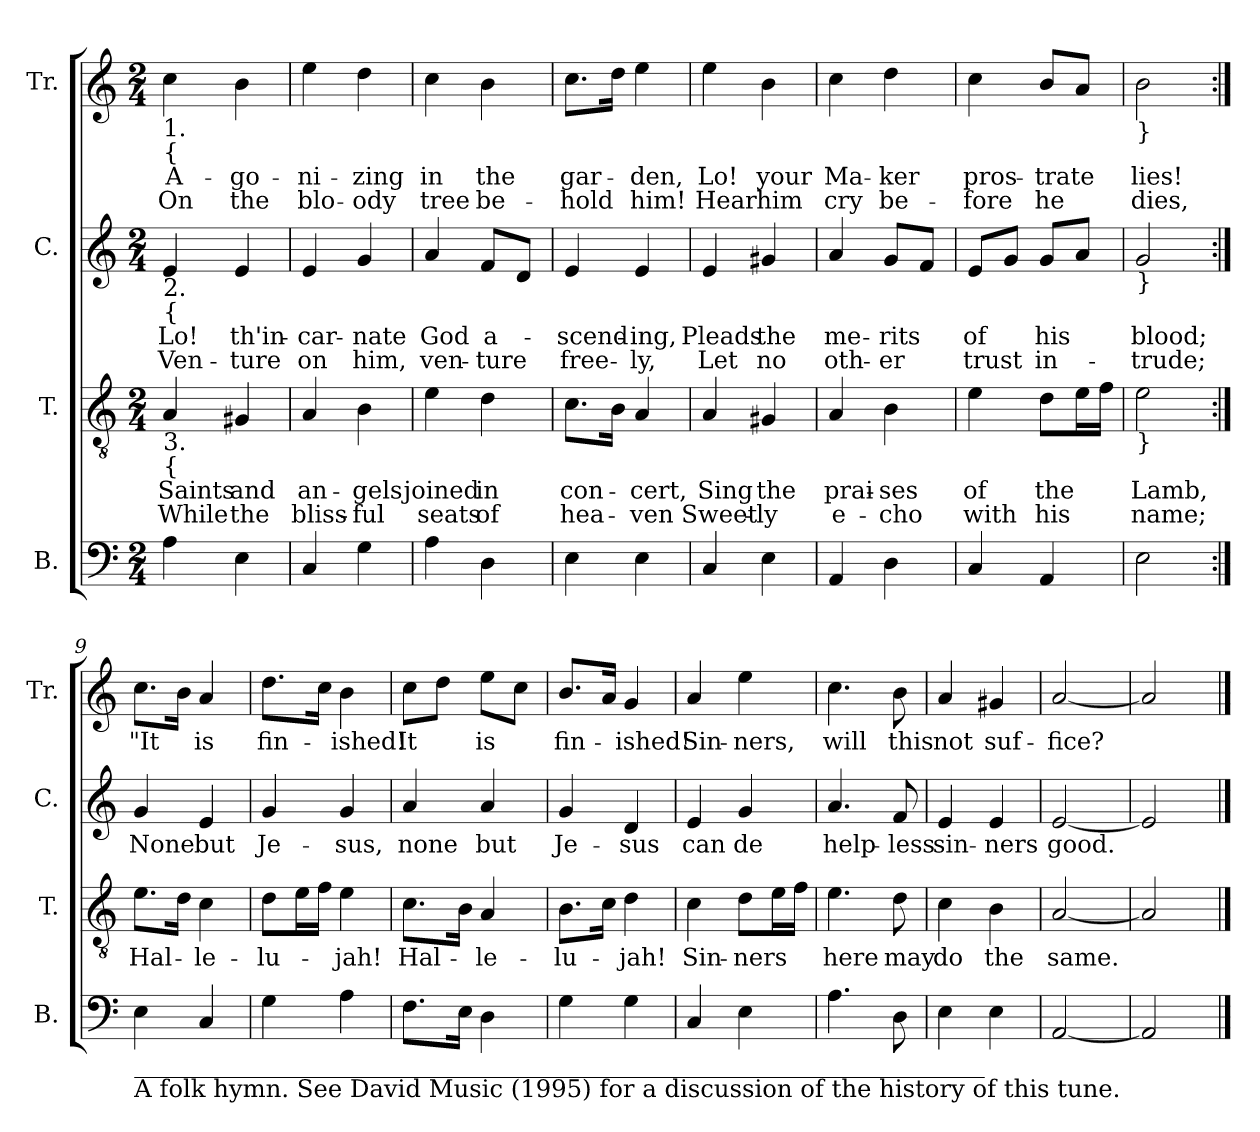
**kern	**kern	**text	**text	**kern	**text	**text	**kern	**text	**text
*part4	*part3	*part3	*part3	*part2	*part2	*part2	*part1	*part1	*part1
*staff4	*staff3	*staff3	*staff3	*staff2	*staff2	*staff2	*staff1	*staff1	*staff1
*I"B.	*I"T.	*	*	*I"C.	*	*	*I"Tr.	*	*
*I'B.	*I'T.	*	*	*I'C.	*	*	*I'Tr.	*	*
*clefF4	*clefGv2	*	*	*clefG2	*	*	*clefG2	*	*
*k[]	*k[]	*	*	*k[]	*	*	*k[]	*	*
*M2/4	*M2/4	*	*	*M2/4	*	*	*M2/4	*	*
*MM90	*MM90	*	*	*MM90	*	*	*MM90	*	*
=1	=1	=1	=1	=1	=1	=1	=1	=1	=1
!	!	!	!	!	!	!	!LO:TX:b:t=1.	!	!
!	!	!	!	!	!	!	!LO:TX:b:t={	!	!
!	!	!	!	!LO:TX:b:t=2.	!	!	!	!	!
!	!	!	!	!LO:TX:b:t={	!	!	!	!	!
!	!LO:TX:b:t=3.	!	!	!	!	!	!	!	!
!	!LO:TX:b:t={	!	!	!	!	!	!	!	!
!	!	!LO:LY:b	!LO:LY:b	!	!LO:LY:b	!LO:LY:b	!	!LO:LY:b	!LO:LY:b
4A\	4A/	Saints	While	4e/	Lo!	Ven-	4cc\	A-	On
!	!	!LO:LY:b	!LO:LY:b	!	!LO:LY:b	!LO:LY:b	!	!LO:LY:b	!LO:LY:b
4E\	4G#X/	and	the	4e/	th'in-	-ture	4b\	-go-	the
=2	=2	=2	=2	=2	=2	=2	=2	=2	=2
!	!	!LO:LY:b	!LO:LY:b	!	!LO:LY:b	!LO:LY:b	!	!LO:LY:b	!LO:LY:b
4C/	4A/	an-	bliss-	4e/	-car-	on	4ee\	-ni-	blo-
!	!	!LO:LY:b	!LO:LY:b	!	!LO:LY:b	!LO:LY:b	!	!LO:LY:b	!LO:LY:b
4G\	4B\	-gels	-ful	4g/	-nate	him,	4dd\	-zing	-ody
=3	=3	=3	=3	=3	=3	=3	=3	=3	=3
!	!	!LO:LY:b	!LO:LY:b	!	!LO:LY:b	!LO:LY:b	!	!LO:LY:b	!LO:LY:b
4A\	4e\	joined	seats	4a/	God	ven-	4cc\	in	tree
!	!	!LO:LY:b	!LO:LY:b	!	!LO:LY:b	!LO:LY:b	!	!LO:LY:b	!LO:LY:b
4D\	4d\	in	of	8f/L	a-	-ture	4b\	the	be-
.	.	.	.	8d/J	.	.	.	.	.
=4	=4	=4	=4	=4	=4	=4	=4	=4	=4
!	!	!LO:LY:b	!LO:LY:b	!	!LO:LY:b	!LO:LY:b	!	!LO:LY:b	!LO:LY:b
4E\	8.c\L	con-	hea-	4e/	-scend-	free-	8.cc\L	gar-	-hold
.	16B\Jk	.	.	.	.	.	16dd\Jk	.	.
!	!	!LO:LY:b	!LO:LY:b	!	!LO:LY:b	!LO:LY:b	!	!LO:LY:b	!LO:LY:b
4E\	4A/	-cert,	-ven	4e/	-ing,	-ly,	4ee\	-den,	him!
=5	=5	=5	=5	=5	=5	=5	=5	=5	=5
!	!	!LO:LY:b	!LO:LY:b	!	!LO:LY:b	!LO:LY:b	!	!LO:LY:b	!LO:LY:b
4C/	4A/	Sing	Sweet-	4e/	Pleads	Let	4ee\	Lo!	Hear
!	!	!LO:LY:b	!LO:LY:b	!	!LO:LY:b	!LO:LY:b	!	!LO:LY:b	!LO:LY:b
4E\	4G#X/	the	-ly	4g#X/	the	no	4b\	your	him
=6	=6	=6	=6	=6	=6	=6	=6	=6	=6
!	!	!LO:LY:b	!LO:LY:b	!	!LO:LY:b	!LO:LY:b	!	!LO:LY:b	!LO:LY:b
4AA/	4A/	prai-	e-	4a/	me-	oth-	4cc\	Ma-	cry
!	!	!LO:LY:b	!LO:LY:b	!	!LO:LY:b	!LO:LY:b	!	!LO:LY:b	!LO:LY:b
4D\	4B\	-ses	-cho	8g/L	-rits	-er	4dd\	-ker	be-
.	.	.	.	8f/J	.	.	.	.	.
=7	=7	=7	=7	=7	=7	=7	=7	=7	=7
!	!	!LO:LY:b	!LO:LY:b	!	!LO:LY:b	!LO:LY:b	!	!LO:LY:b	!LO:LY:b
4C/	4e\	of	with	8e/L	of	trust	4cc\	pros-	-fore
.	.	.	.	8g/J	.	.	.	.	.
!	!	!LO:LY:b	!LO:LY:b	!	!LO:LY:b	!LO:LY:b	!	!LO:LY:b	!LO:LY:b
4AA/	8d\L	the	his	8g/L	his	in-	8b/L	-trate	he
.	16e\L	.	.	8a/J	.	.	8a/J	.	.
.	16f\JJ	.	.	.	.	.	.	.	.
=8	=8	=8	=8	=8	=8	=8	=8	=8	=8
!	!	!	!	!	!	!	!LO:TX:b:t=}	!	!
!	!	!	!	!LO:TX:b:t=}	!	!	!	!	!
!	!LO:TX:b:t=}	!	!	!	!	!	!	!	!
!	!	!LO:LY:b	!LO:LY:b	!	!LO:LY:b	!LO:LY:b	!	!LO:LY:b	!LO:LY:b
2E\	2e\	Lamb,	name;	2g/	blood;	-trude;	2b\	lies!	dies,
!!LO:LB:g=z
=9:|!	=9:|!	=9:|!	=9:|!	=9:|!	=9:|!	=9:|!	=9:|!	=9:|!	=9:|!
!LO:TX:b:t=______________________________________________________________________	!	!	!	!	!	!	!	!	!
!LO:TX:b:t=A folk hymn. See David Music (1995) for a discussion of the history of this tune.	!	!	!	!	!	!	!	!	!
!	!	!LO:LY:b	!	!	!LO:LY:b	!	!	!LO:LY:b	!
4E\	8.e\L	Hal-	.	4g/	None	.	8.cc\L	"It	.
.	16d\Jk	.	.	.	.	.	16b\Jk	.	.
!	!	!LO:LY:b	!	!	!LO:LY:b	!	!	!LO:LY:b	!
4C/	4c\	-le-	.	4e/	but	.	4a/	is	.
=10	=10	=10	=10	=10	=10	=10	=10	=10	=10
!	!	!LO:LY:b	!	!	!LO:LY:b	!	!	!LO:LY:b	!
4G\	8d\L	-lu-	.	4g/	Je-	.	8.dd\L	fin-	.
.	16e\L	.	.	.	.	.	.	.	.
.	16f\JJ	.	.	.	.	.	16cc\Jk	.	.
!	!	!LO:LY:b	!	!	!LO:LY:b	!	!	!LO:LY:b	!
4A\	4e\	-jah!	.	4g/	-sus,	.	4b\	-ished!	.
=11	=11	=11	=11	=11	=11	=11	=11	=11	=11
!	!	!LO:LY:b	!	!	!LO:LY:b	!	!	!LO:LY:b	!
8.F\L	8.c\L	Hal-	.	4a/	none	.	8cc\L	It	.
.	.	.	.	.	.	.	8dd\J	.	.
16E\Jk	16B\Jk	.	.	.	.	.	.	.	.
!	!	!LO:LY:b	!	!	!LO:LY:b	!	!	!LO:LY:b	!
4D\	4A/	-le-	.	4a/	but	.	8ee\L	is	.
.	.	.	.	.	.	.	8cc\J	.	.
=12	=12	=12	=12	=12	=12	=12	=12	=12	=12
!	!	!LO:LY:b	!	!	!LO:LY:b	!	!	!LO:LY:b	!
4G\	8.B\L	-lu-	.	4g/	Je-	.	8.b/L	fin-	.
.	16c\Jk	.	.	.	.	.	16a/Jk	.	.
!	!	!LO:LY:b	!	!	!LO:LY:b	!	!	!LO:LY:b	!
4G\	4d\	-jah!	.	4d/	-sus	.	4g/	-ished!	.
=13	=13	=13	=13	=13	=13	=13	=13	=13	=13
!	!	!LO:LY:b	!	!	!LO:LY:b	!	!	!LO:LY:b	!
4C/	4c\	Sin-	.	4e/	can	.	4a/	Sin-	.
!	!	!LO:LY:b	!	!	!LO:LY:b	!	!	!LO:LY:b	!
4E\	8d\L	-ners	.	4g/	de	.	4ee\	-ners,	.
.	16e\L	.	.	.	.	.	.	.	.
.	16f\JJ	.	.	.	.	.	.	.	.
=14	=14	=14	=14	=14	=14	=14	=14	=14	=14
!	!	!LO:LY:b	!	!	!LO:LY:b	!	!	!LO:LY:b	!
4.A\	4.e\	here	.	4.a/	help-	.	4.cc\	will	.
!	!	!LO:LY:b	!	!	!LO:LY:b	!	!	!LO:LY:b	!
8D\	8d\	may	.	8f/	-less	.	8b\	this	.
=15	=15	=15	=15	=15	=15	=15	=15	=15	=15
!	!	!LO:LY:b	!	!	!LO:LY:b	!	!	!LO:LY:b	!
4E\	4c\	do	.	4e/	sin-	.	4a/	not	.
!	!	!LO:LY:b	!	!	!LO:LY:b	!	!	!LO:LY:b	!
4E\	4B\	the	.	4e/	-ners	.	4g#X/	suf-	.
=16	=16	=16	=16	=16	=16	=16	=16	=16	=16
!	!	!LO:LY:b	!	!	!LO:LY:b	!	!	!LO:LY:b	!
[2AA/	[2A/	same.	.	[2e/	good.	.	[2a/	-fice?	.
=17	=17	=17	=17	=17	=17	=17	=17	=17	=17
2AA/]	2A/]	.	.	2e/]	.	.	2a/]	.	.
==	==	==	==	==	==	==	==	==	==
*-	*-	*-	*-	*-	*-	*-	*-	*-	*-
